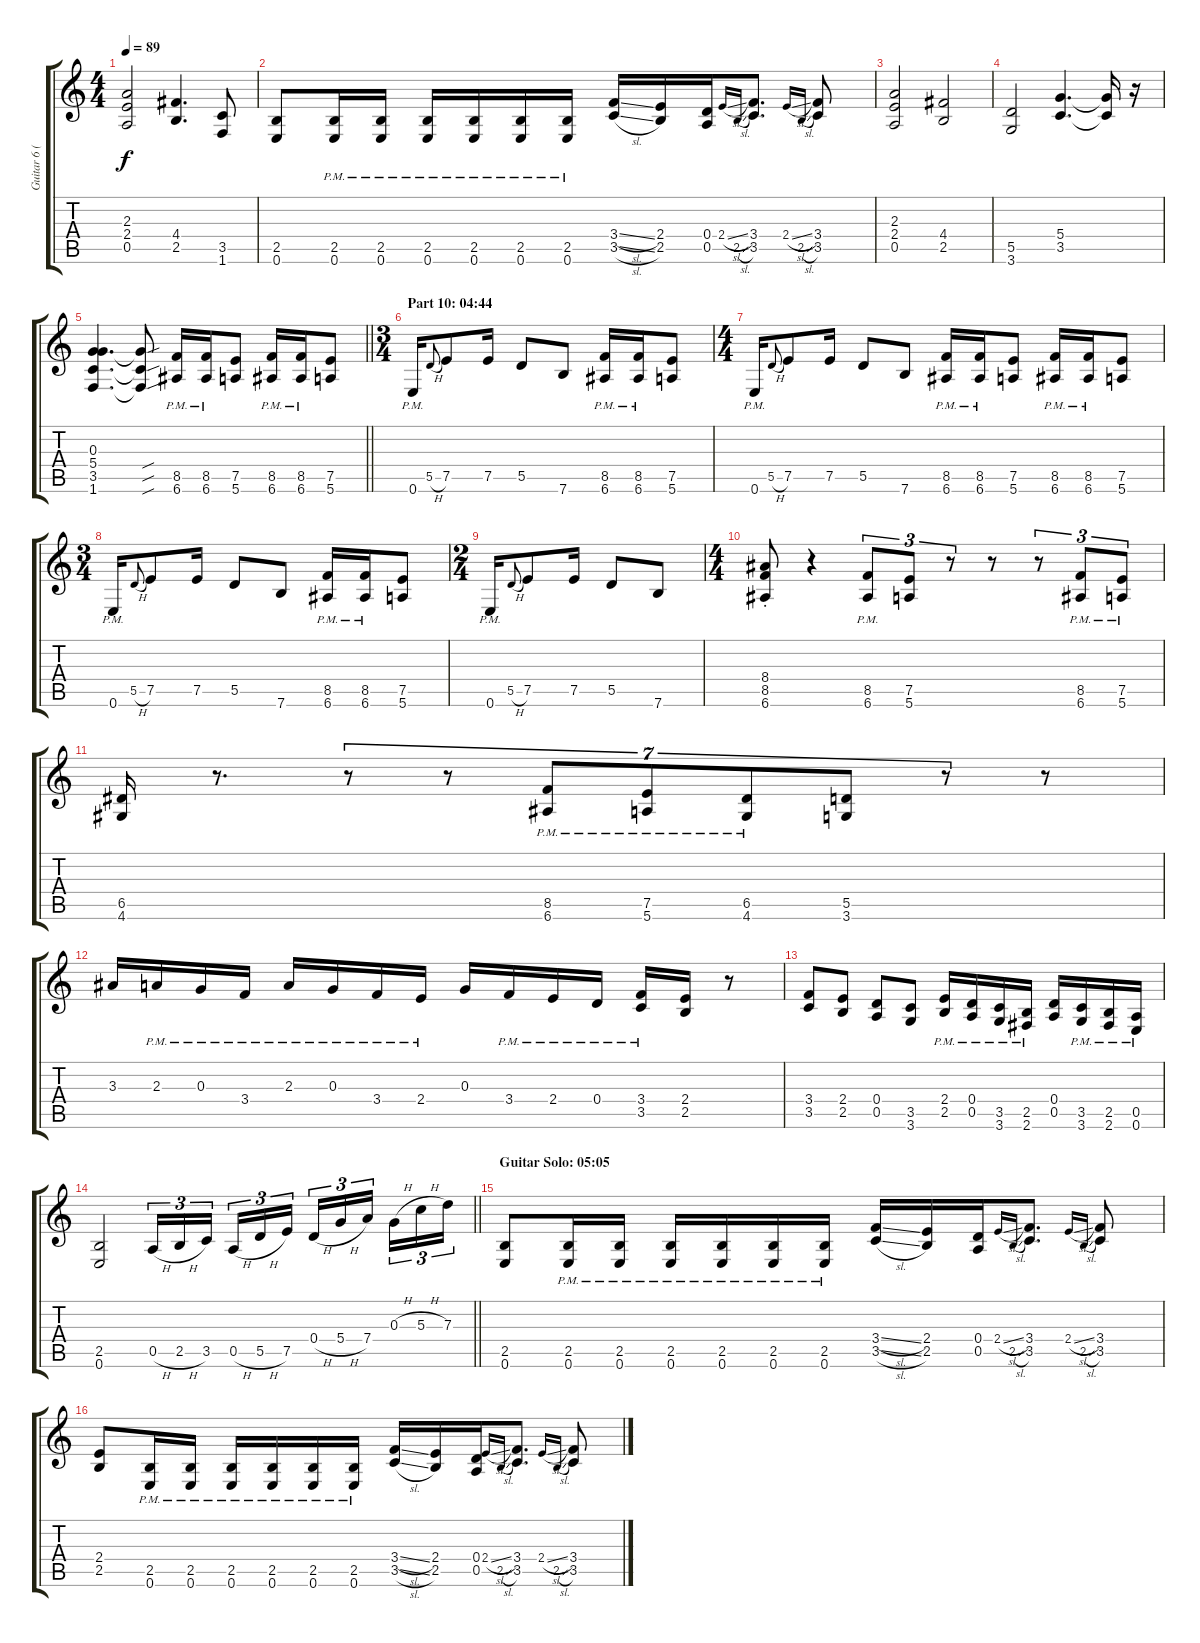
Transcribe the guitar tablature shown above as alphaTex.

\track ("Guitar 6 (Distortion)" "Guitar 6 (") {instrument distortionguitar}
\staff {score tabs}
\tuning (E4 B3 G3 D3 A2 E2) {hide}
\ts (4 4)
\tempo 89
\clef g2
\ks c
(2.3 2.4 0.5).2{dy f} (4.4 2.5).4{d} (3.5 1.6).8 |
(2.5 0.6).8 (2.5{pm} 0.6{pm}).16 (2.5{pm} 0.6{pm}).16 (2.5{pm} 0.6{pm}).16 (2.5{pm} 0.6{pm}).16 (2.5{pm} 0.6{pm}).16 (2.5{pm} 0.6{pm}).16 (3.4{sl} 3.5{sl}).16 (2.4 2.5).16 (0.4 0.5).16 2.4{sl}.16{gr onbeat} 2.5{sl}.16{gr onbeat} (3.4 3.5).8{d} 2.4{sl}.16{gr onbeat} 2.5{sl}.16{gr onbeat} (3.4 3.5).8 |
(2.3 2.4 0.5).2 (4.4 2.5).2 |
(5.5 3.6).2 (5.4 3.5).4{d} (5.4{t} 3.5{t}).16 r.16 |
\barLineRight lightlight
(0.3 5.4 3.5 1.6).4{d} (5.4{sou t} 3.5{sou t} 1.6{sou t}).8 (8.5{pm} 6.6{pm}).16 (8.5{pm} 6.6{pm}).16 (7.5 5.6).8 (8.5{pm} 6.6{pm}).16 (8.5{pm} 6.6{pm}).16 (7.5 5.6).8 |
\ts (3 4)
\section ("" "Part 10: 04:44")
0.6{pm}.16 5.5{h}.8{gr onbeat} 7.5.8 7.5.16 5.5.8 7.6.8 (8.5{pm} 6.6{pm}).16 (8.5{pm} 6.6{pm}).16 (7.5 5.6).8 |
\ts (4 4)
0.6{pm}.16 5.5{h}.8{gr onbeat} 7.5.8 7.5.16 5.5.8 7.6.8 (8.5{pm} 6.6{pm}).16 (8.5{pm} 6.6{pm}).16 (7.5 5.6).8 (8.5{pm} 6.6{pm}).16 (8.5{pm} 6.6{pm}).16 (7.5 5.6).8 |
\ts (3 4)
0.6{pm}.16 5.5{h}.8{gr onbeat} 7.5.8 7.5.16 5.5.8 7.6.8 (8.5{pm} 6.6{pm}).16 (8.5{pm} 6.6{pm}).16 (7.5 5.6).8 |
\ts (2 4)
0.6{pm}.16 5.5{h}.8{gr onbeat} 7.5.8 7.5.16 5.5.8 7.6.8 |
\ts (4 4)
(8.4{st} 8.5{st} 6.6{st}).8 r.4 (8.5{pm} 6.6{pm}).8{tu (3 2)} (7.5 5.6).8{tu (3 2)} r.8{tu (3 2)} r.8 r.8{tu (3 2)} (8.5{pm} 6.6{pm}).8{tu (3 2)} (7.5{pm} 5.6{pm}).8{tu (3 2)} |
(6.5 4.6).16 r.8{d} r.8{tu (7 4)} r.8{tu (7 4)} (8.5{pm} 6.6{pm}).8{tu (7 4)} (7.5{pm} 5.6{pm}).8{tu (7 4)} (6.5{pm} 4.6{pm}).8{tu (7 4)} (5.5 3.6).8{tu (7 4)} r.8{tu (7 4)} r.8 |
3.3.16 2.3{pm}.16 0.3{pm}.16 3.4{pm}.16 2.3{pm}.16 0.3{pm}.16 3.4{pm}.16 2.4{pm}.16 0.3.16 3.4{pm}.16 2.4{pm}.16 0.4{pm}.16 (3.4{pm} 3.5{pm}).16 (2.4 2.5).16 r.8 |
(3.4 3.5).8 (2.4 2.5).8 (0.4 0.5).8 (3.5 3.6).8 (2.4{pm} 2.5{pm}).16 (0.4{pm} 0.5{pm}).16 (3.5{pm} 3.6{pm}).16 (2.5{pm} 2.6{pm}).16 (0.4 0.5).16 (3.5{pm} 3.6{pm}).16 (2.5{pm} 2.6{pm}).16 (0.5{pm} 0.6{pm}).16 |
\barLineRight lightlight
(2.5 0.6).2 0.5{h}.16{tu (3 2)} 2.5{h}.16{tu (3 2)} 3.5.16{tu (3 2) beam splitsecondary} 0.5{h}.16{tu (3 2)} 5.5{h}.16{tu (3 2)} 7.5.16{tu (3 2)} 0.4{h}.16{tu (3 2)} 5.4{h}.16{tu (3 2)} 7.4.16{tu (3 2) beam splitsecondary} 0.3{h}.16{tu (3 2)} 5.3{h}.16{tu (3 2)} 7.3.16{tu (3 2)} |
\section ("" "Guitar Solo: 05:05")
(2.5 0.6).8{volume 9} (2.5{pm} 0.6{pm}).16 (2.5{pm} 0.6{pm}).16 (2.5{pm} 0.6{pm}).16 (2.5{pm} 0.6{pm}).16 (2.5{pm} 0.6{pm}).16 (2.5{pm} 0.6{pm}).16 (3.4{sl} 3.5{sl}).16 (2.4 2.5).16 (0.4 0.5).16 2.4{sl}.16{gr onbeat} 2.5{sl}.16{gr onbeat} (3.4 3.5).8{d} 2.4{sl}.16{gr onbeat} 2.5{sl}.16{gr onbeat} (3.4 3.5).8 |
(2.4 2.5).8 (2.5{pm} 0.6{pm}).16 (2.5{pm} 0.6{pm}).16 (2.5{pm} 0.6{pm}).16 (2.5{pm} 0.6{pm}).16 (2.5{pm} 0.6{pm}).16 (2.5{pm} 0.6{pm}).16 (3.4{sl} 3.5{sl}).16 (2.4 2.5).16 (0.4 0.5).16 2.4{sl}.16{gr onbeat} 2.5{sl}.16{gr onbeat} (3.4 3.5).8{d} 2.4{sl}.16{gr onbeat} 2.5{sl}.16{gr onbeat} (3.4 3.5).8
